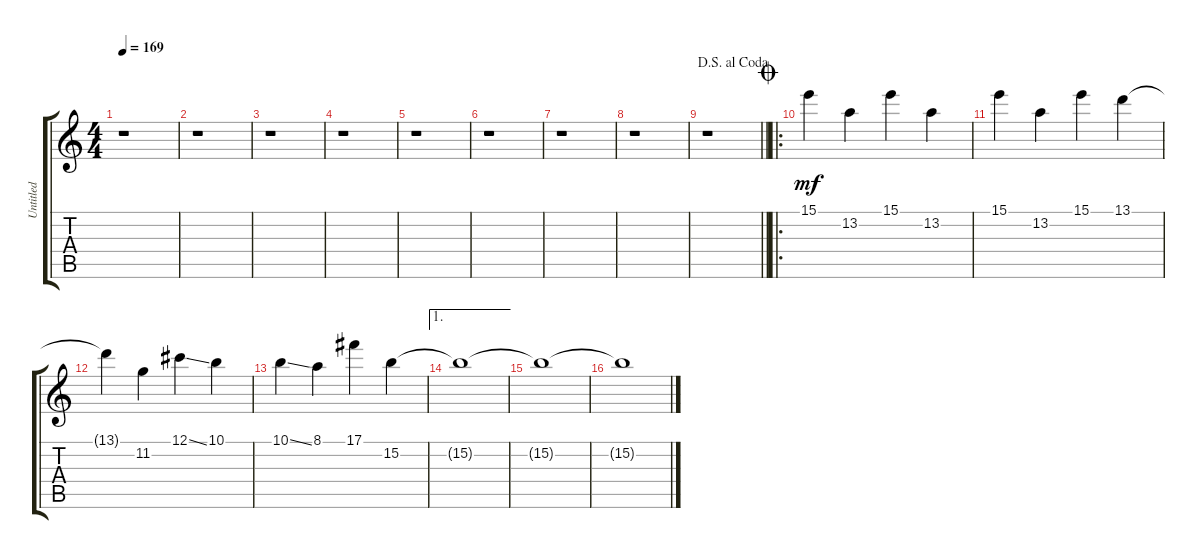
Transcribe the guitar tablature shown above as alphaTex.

\track ("Untitled" "Untitled") {instrument distortionguitar}
\staff {score tabs}
\tuning (Db4 Ab3 E3 B2 Gb2 B1) {hide}
\ts (4 4)
\tempo 169
\clef g2
\ks c
r.1{dy mf} |
r.1 |
r.1 |
r.1 |
r.1 |
r.1 |
r.1 |
r.1 |
\jump dalsegnoalcoda
\barLineRight lightlight
r.1 |
\ro
\jump coda
15.1.4 13.2.4 15.1.4 13.2.4 |
15.1.4 13.2.4 15.1.4 13.1.4 |
13.1{t}.4 11.2.4 12.1{ss}.4 10.1.4 |
10.1{ss}.4 8.1.4 17.1.4 15.2.4 |
\ae 1
15.2{t}.1 |
15.2{t}.1 |
15.2{t}.1
